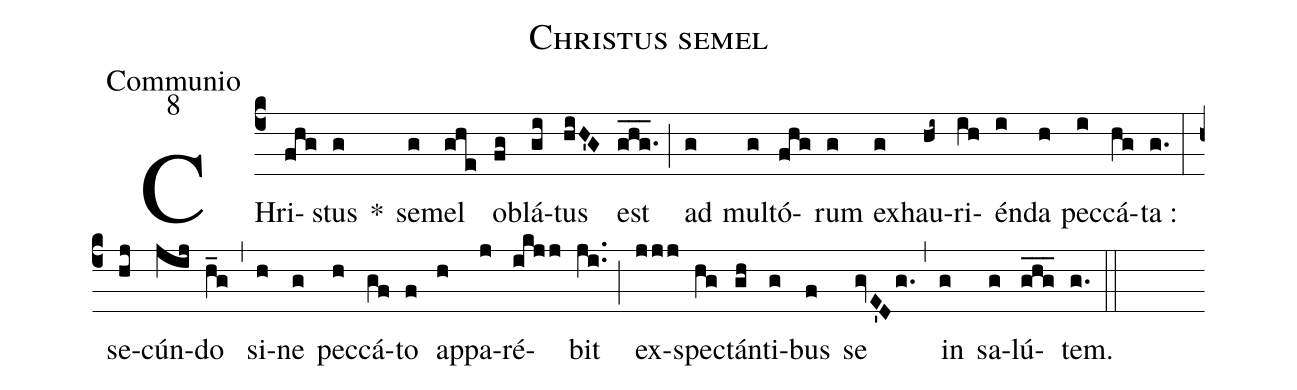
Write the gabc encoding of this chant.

name:Christus semel;
office-part:Communio;
mode:8;
%%
(c4) CHri(fhg)stus(g) *() se(g)mel(ghe) ob(fg)lá(gi)tus(hiH'G) est(ghg.___) (;) ad(g) mul(g)tó(fhg)rum(g) ex(g)hau(hi~)ri(ih)én(i)da(h) pec(i)cá(hg)ta :(g.) (:) se(hj)cún(jij)do(h_g) (,) si(h)ne(g) pec(h)cá(gf)to(f) ap(h)pa(j)ré(ikjj)bit(ji..) (;) ex(jjj)spe(hg)ctán(gh)ti(g)bus(f) se(gvE'Dg.) (,) in(g) sa(g)lú(ghg___)tem.(g.) (::)
